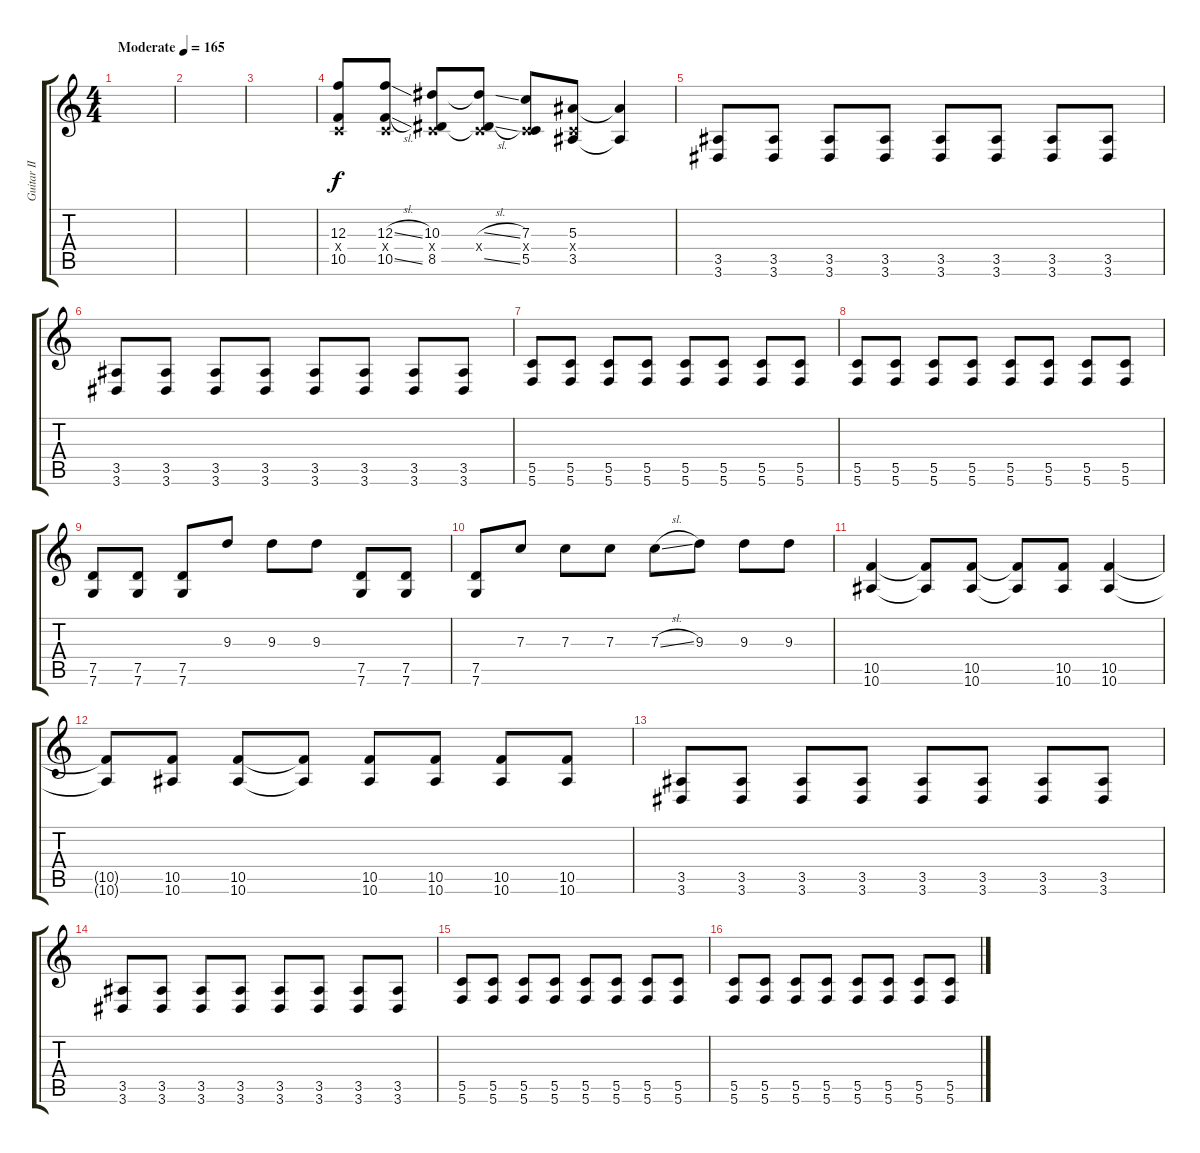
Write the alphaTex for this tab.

\track ("Guitar II" "Guitar II") {instrument overdrivenguitar}
\staff {score tabs}
\tuning (D4 A3 F3 C3 G2 C2) {hide}
\ts (4 4)
\tempo (165 "Moderate")
\clef g2
\ks c
|
|
|
(12.3 0.4{x} 10.5).8 (12.3{sl} 0.4{x} 10.5{sl}).8 (10.3 0.4{x} 8.5).8 (10.3{sl t} 0.4{x} 8.5{sl t}).8 (7.3 0.4{x} 5.5).8 (5.3 0.4{x} 3.5).8 (5.3{t} 3.5{t}).4 |
(3.5 3.6).8 (3.5 3.6).8 (3.5 3.6).8 (3.5 3.6).8 (3.5 3.6).8 (3.5 3.6).8 (3.5 3.6).8 (3.5 3.6).8 |
(3.5 3.6).8 (3.5 3.6).8 (3.5 3.6).8 (3.5 3.6).8 (3.5 3.6).8 (3.5 3.6).8 (3.5 3.6).8 (3.5 3.6).8 |
(5.5 5.6).8 (5.5 5.6).8 (5.5 5.6).8 (5.5 5.6).8 (5.5 5.6).8 (5.5 5.6).8 (5.5 5.6).8 (5.5 5.6).8 |
(5.5 5.6).8 (5.5 5.6).8 (5.5 5.6).8 (5.5 5.6).8 (5.5 5.6).8 (5.5 5.6).8 (5.5 5.6).8 (5.5 5.6).8 |
(7.5 7.6).8 (7.5 7.6).8 (7.5 7.6).8 9.3.8 9.3.8 9.3.8 (7.5 7.6).8 (7.5 7.6).8 |
(7.5 7.6).8 7.3.8 7.3.8 7.3.8 7.3{sl}.8 9.3.8 9.3.8 9.3.8 |
(10.5 10.6).4 (10.5{t} 10.6{t}).8 (10.5 10.6).8 (10.5{t} 10.6{t}).8 (10.5 10.6).8 (10.5 10.6).4 |
(10.5{t} 10.6{t}).8 (10.5 10.6).8 (10.5 10.6).8 (10.5{t} 10.6{t}).8 (10.5 10.6).8 (10.5 10.6).8 (10.5 10.6).8 (10.5 10.6).8 |
(3.5 3.6).8 (3.5 3.6).8 (3.5 3.6).8 (3.5 3.6).8 (3.5 3.6).8 (3.5 3.6).8 (3.5 3.6).8 (3.5 3.6).8 |
(3.5 3.6).8 (3.5 3.6).8 (3.5 3.6).8 (3.5 3.6).8 (3.5 3.6).8 (3.5 3.6).8 (3.5 3.6).8 (3.5 3.6).8 |
(5.5 5.6).8 (5.5 5.6).8 (5.5 5.6).8 (5.5 5.6).8 (5.5 5.6).8 (5.5 5.6).8 (5.5 5.6).8 (5.5 5.6).8 |
(5.5 5.6).8 (5.5 5.6).8 (5.5 5.6).8 (5.5 5.6).8 (5.5 5.6).8 (5.5 5.6).8 (5.5 5.6).8 (5.5 5.6).8
